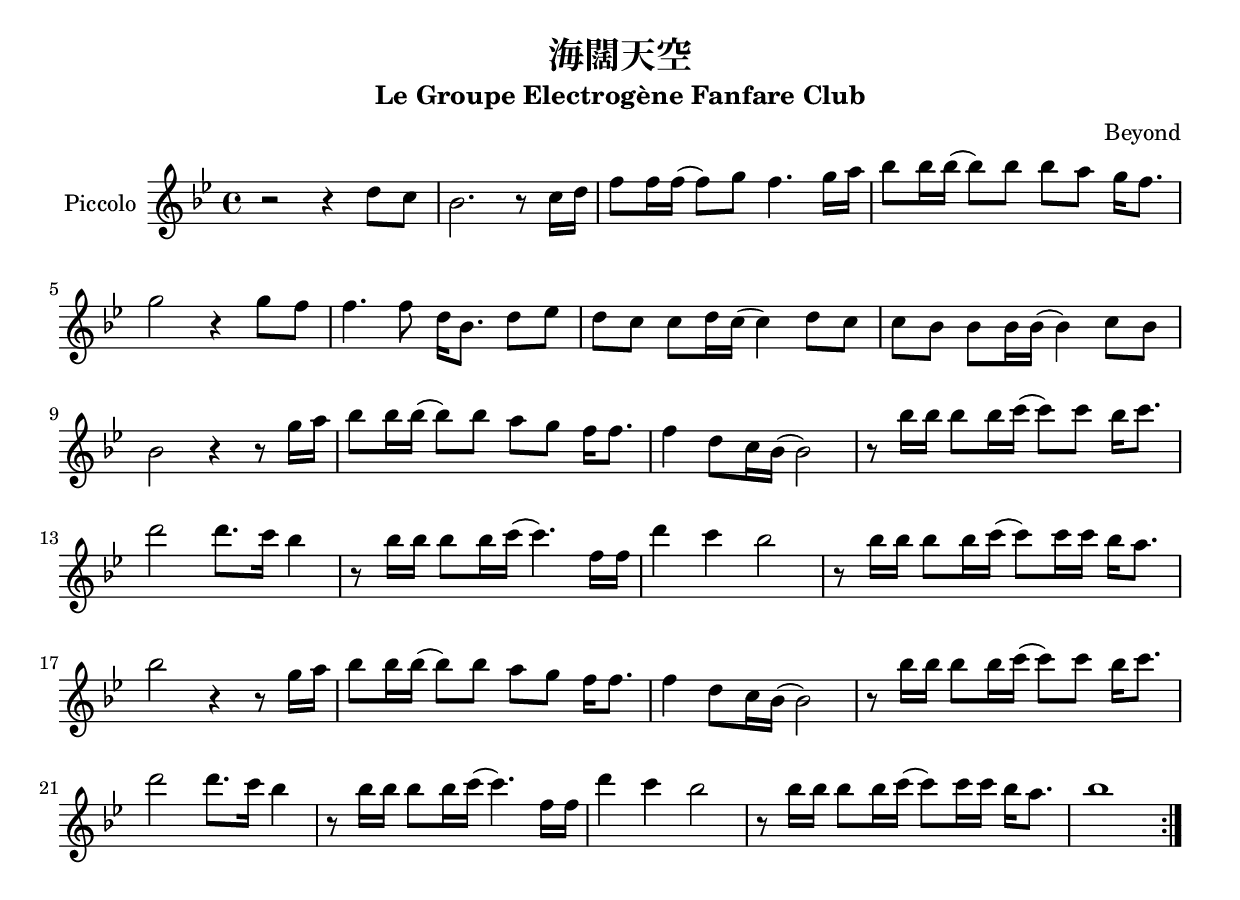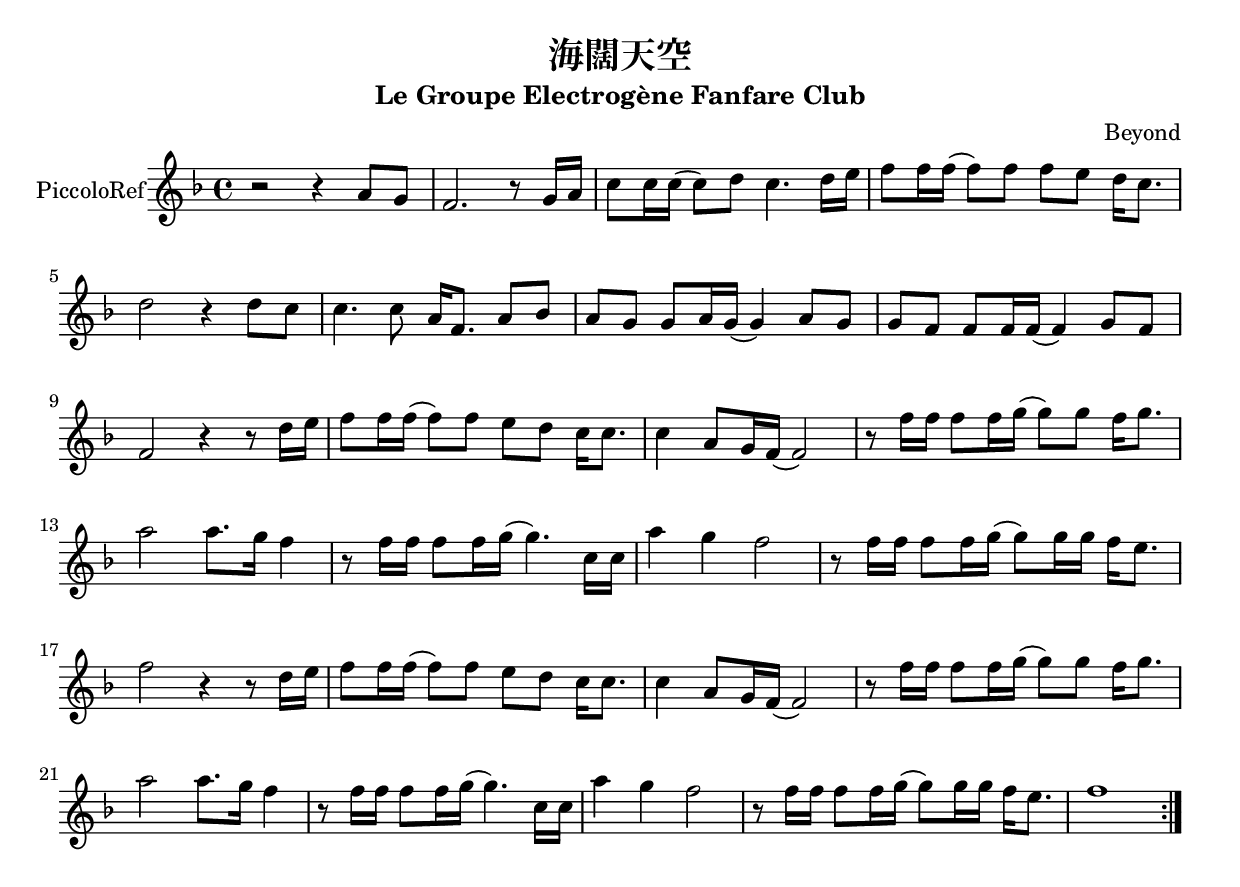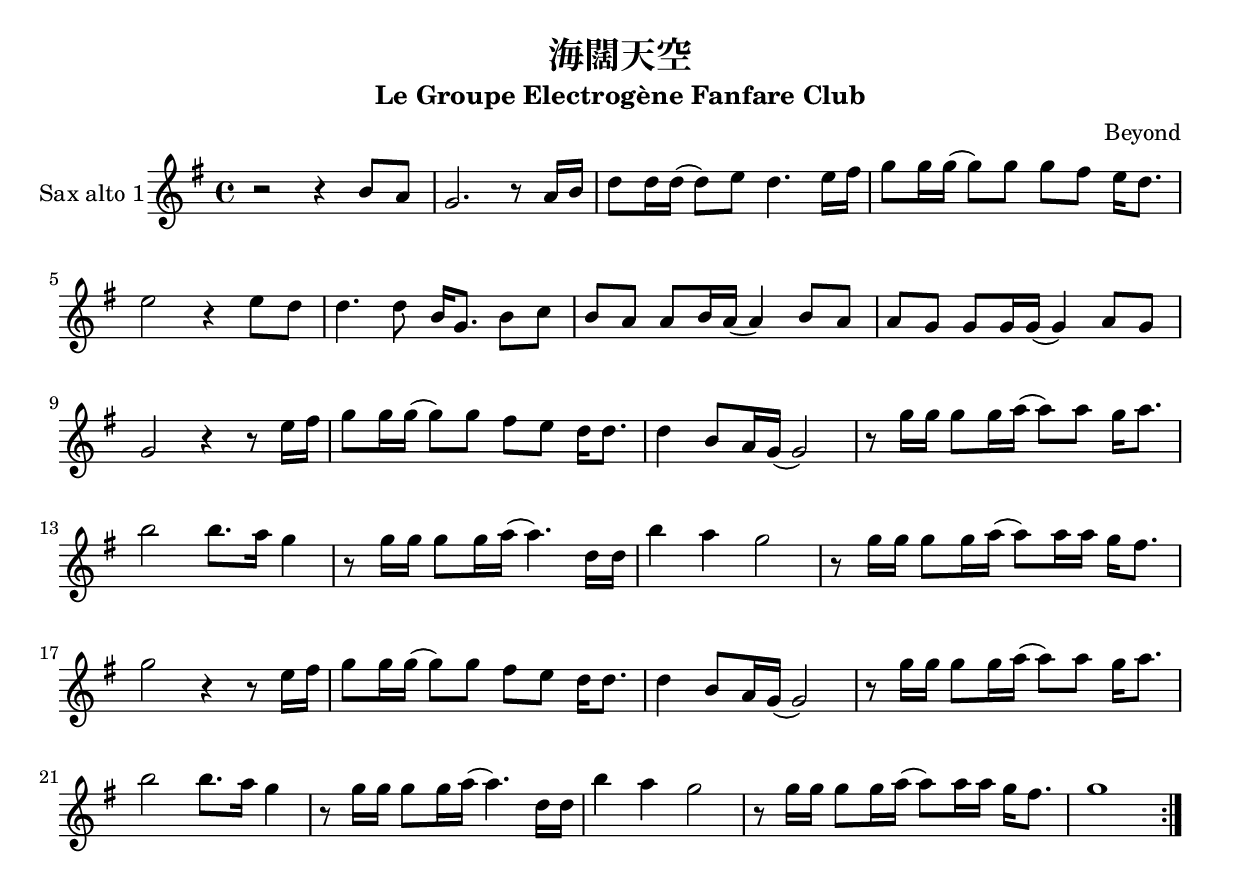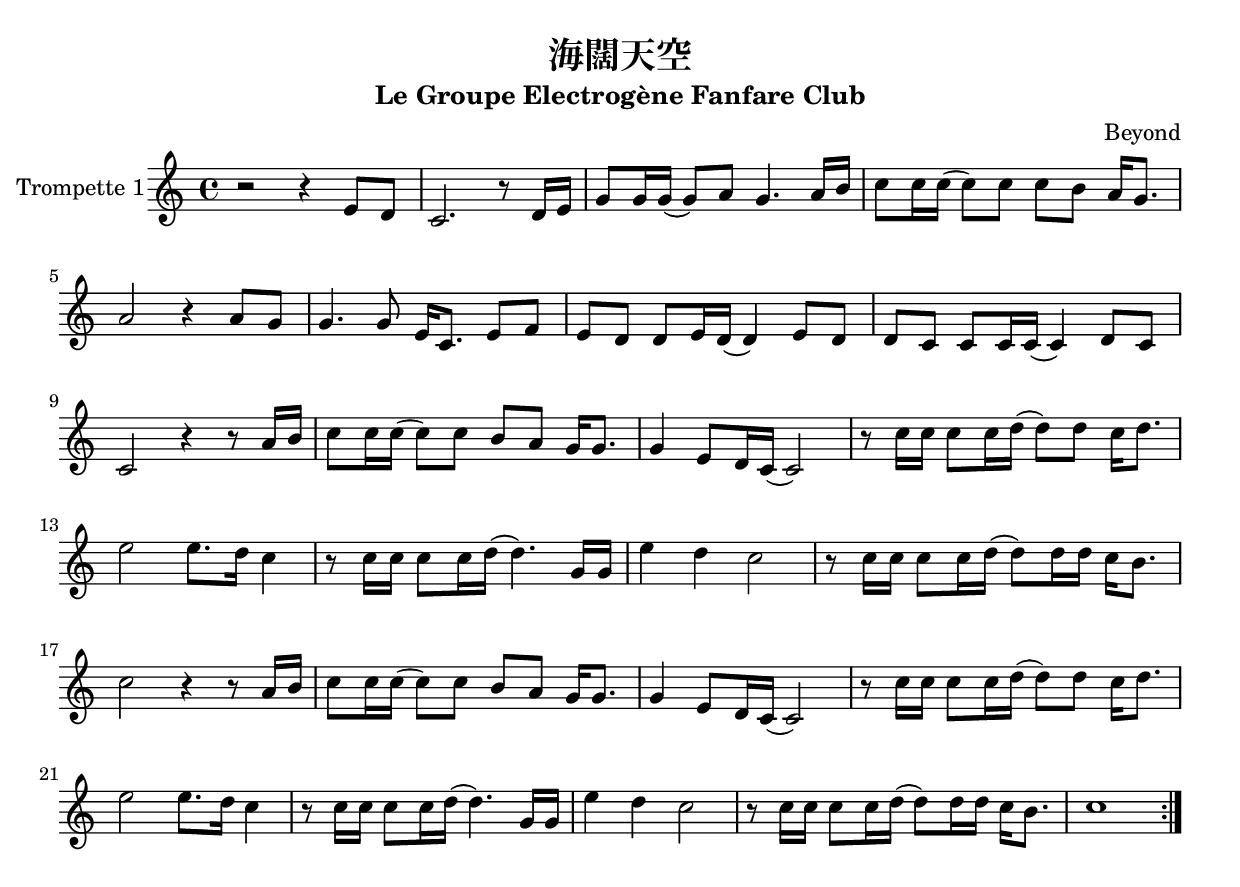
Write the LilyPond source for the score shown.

\version "2.18.2"
\language "français"

\header {
  title = "海闊天空"
  subtitle = "Le Groupe Electrogène Fanfare Club"
  composer = "Beyond"
}

global = {
  \key re \minor
  \time 4/4
}



voixUn= \repeat volta 2 {

 r2 r4 la8 sol fa2. r8 sol16 la16 do8 do16 do (do8) re do4. re16 mi fa8 fa16 fa (fa8) fa fa mi re16 do8. re2 r4 re8 do
do4. do8 la16 fa8. la8 sib la sol sol la16 sol (sol4) la8 sol sol fa fa fa16 fa (fa4) sol8 fa fa2 r4 r8
re'16 mi fa8 fa16 fa (fa8) fa mi re do16 do8. do4 la8 sol16 fa (fa2)
r8 fa'16 fa fa8 fa16 sol (sol8) sol fa16 sol8. la2 la8. sol16 fa4
r8 fa16 fa fa8 fa16 sol (sol4.) do,16 do la'4 sol fa2
r8 fa16 fa fa8 fa16 sol (sol8) sol16 sol fa mi8. fa2 r4 r8 re16 mi
fa8 fa16 fa (fa8) fa mi re do16 do8. do4 la8 sol16 fa (fa2) r8 fa'16 fa fa8 fa16 sol (sol8) sol fa16 sol8. la2 la8. sol16 fa4
r8 fa16 fa fa8 fa16 sol16 (sol4.) do,16 do la'4 sol fa2
r8 fa16 fa fa8 fa16 sol (sol8) sol16 sol fa mi8. fa1
  
}



piccolo =  \relative do'' {
  \global
  \voixUn
}




piccoloRef =  \transpose do do \piccolo
piccoloUn = \transpose sol, do \piccolo
trumpetUn =  \transpose fa do \piccolo
saxAltoUn = \transpose sib, do \piccolo


\book {
  \bookOutputSuffix "trumpet1"
  \score {
    \new Staff \with {
      instrumentName = "Trompette 1"
      midiInstrument = "trumpet"
    } \trumpetUn
    \layout { }
    \midi {
      \tempo 4=70
    }
  }
}

\book {
  \bookOutputSuffix "piccoloRef"
  \score {
    \new Staff \with {
      instrumentName = "PiccoloRef"
      midiInstrument = "piccolo"
    } \piccoloRef
    \layout { }
    \midi {
      \tempo 4=140
    }
  }
}

\book {
  \bookOutputSuffix "piccolo"
  \score {
    \new Staff \with {
      instrumentName = "Piccolo"
      midiInstrument = "piccolo"
    } \piccoloUn
    \layout { }
    \midi {
      \tempo 4=140
    }
  }
}



\book {
  \bookOutputSuffix "sax_alto1"
  \score {
    \new Staff \with {
      instrumentName = "Sax alto 1"
      midiInstrument = "sax alto"
    } \saxAltoUn
    \layout { }
    \midi {
      \tempo 4=140
    }
  }
}

